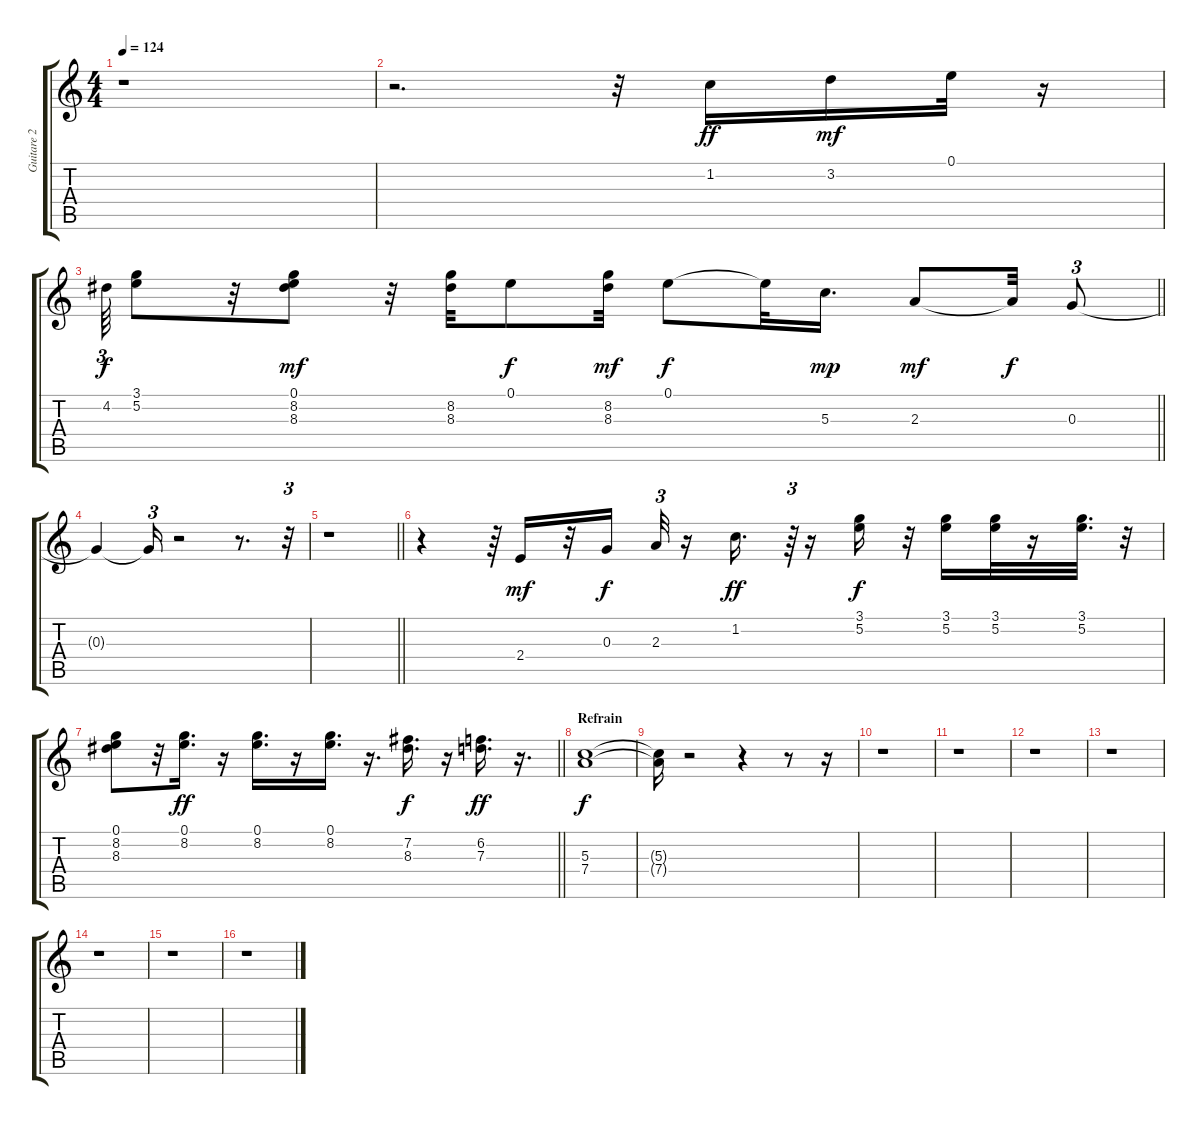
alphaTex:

\track ("Guitare 2" "Guitare 2") {instrument acousticguitarsteel}
\staff {score tabs}
\tuning (E4 B3 G3 D3 A2 E2) {hide}
\ts (4 4)
\tempo 124
\clef g2
\ks c
r.1{dy f} |
r.2{d} r.32 1.2.16{dy ff} 3.2.16{dy mf} 0.1.32 r.16 |
\barLineRight lightlight
4.2.64{tu (3 2) dy f} (3.1 5.2).8 r.32 (0.1 8.2 8.3).8{dy mf} r.32 (8.2 8.3).32 0.1.8{dy f} (8.2 8.3).32{dy mf} 0.1.8{dy f} 0.1{t}.32 5.3.16{d dy mp} 2.3.8{dy mf} 2.3{t}.32{dy f} 0.3.8{tu (3 2)} |
0.3{t}.4 0.3{t}.16{tu (3 2)} r.2 r.8{d} r.32{tu (3 2)} |
\barLineRight lightlight
r.1 |
r.4 r.64 2.4.16{dy mf} r.32 0.3.16{dy f} 2.3.32{tu (3 2)} r.16 1.2.16{d dy ff} r.64{tu (3 2)} r.16 (3.1 5.2).16{dy f} r.32 (3.1 5.2).16 (3.1 5.2).32 r.16 (3.1 5.2).32{d} r.32 |
\barLineRight lightlight
(0.1 8.2 8.3).8 r.32 (0.1 8.2).16{d dy ff} r.16 (0.1 8.2).16{d} r.16 (0.1 8.2).16{d} r.16{d} (7.2 8.3).16{d dy f} r.16 (6.2 7.3).16{d dy ff} r.16{d} |
\section ("" "Refrain")
(5.3 7.4).1{dy f} |
(5.3{t} 7.4{t}).16 r.2 r.4 r.8 r.16 |
r.1 |
r.1 |
r.1 |
r.1 |
r.1 |
r.1 |
r.1
